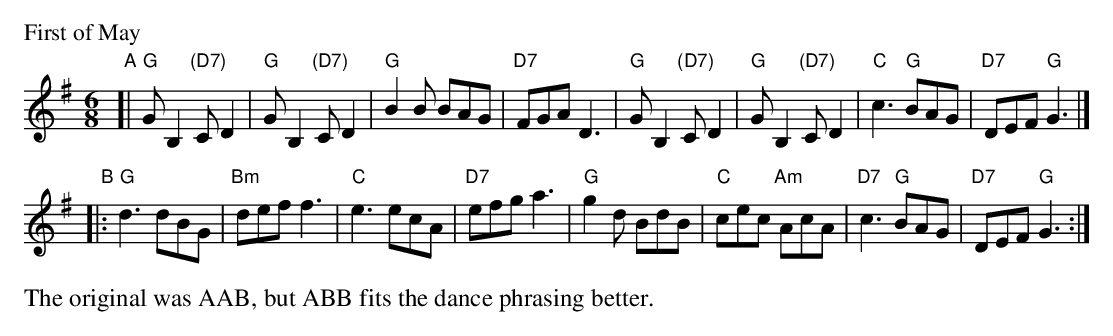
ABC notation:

X:1
P: First of May
M: 6/8
L: 1/8
K: G
"A"\
[|"G"GB,2 "(D7)"CD2 | "G"GB,2 "(D7)"CD2 | "G"B2B BAG | "D7"FGA D3 \
| "G"GB,2 "(D7)"CD2 | "G"GB,2 "(D7)"CD2 | "C"c3 "G"BAG | "D7"DEF "G"G3 |]
"B"\
|:"G"d3 dBG | "Bm"def f3 | "C"e3 ecA | "D7"efg a3 \
| "G"g2d BdB | "C"cec "Am"AcA | "D7"c3 "G"BAG | "D7"DEF "G"G3 :|
